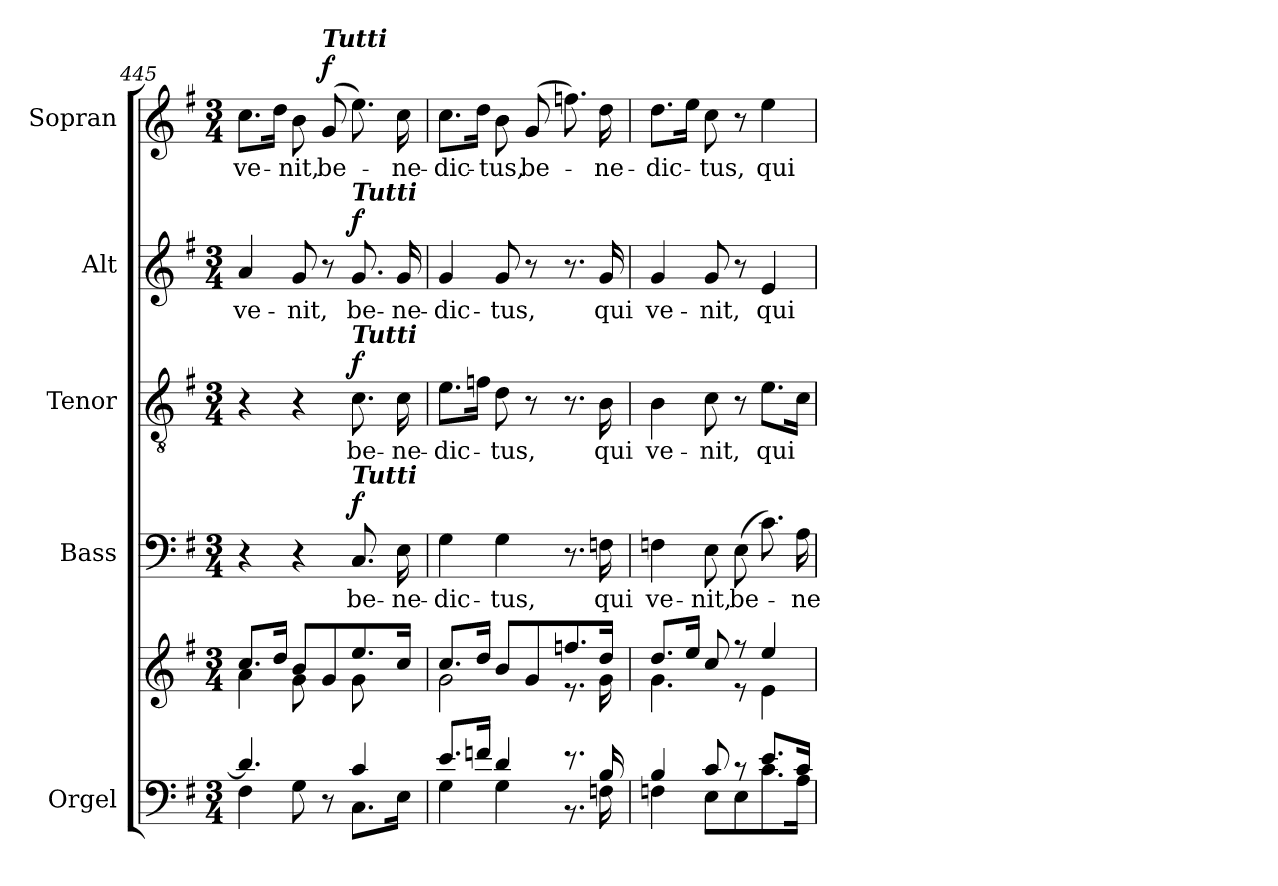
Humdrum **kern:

**kern	**kern	**kern	**text	**dynam	**kern	**text	**dynam	**kern	**text	**dynam	**kern	**text	**dynam
*part5	*part5	*part4	*part4	*part4	*part3	*part3	*part3	*part2	*part2	*part2	*part1	*part1	*part1
*staff6	*staff5	*staff4	*staff4	*staff4	*staff3	*staff3	*staff3	*staff2	*staff2	*staff2	*staff1	*staff1	*staff1
*I"Orgel	*	*I"Bass	*	*	*I"Tenor	*	*	*I"Alt	*	*	*I"Sopran	*	*
*I'Org.	*	*I'B.	*	*	*I'T.	*	*	*I'A.	*	*	*I'S.	*	*
*clefF4	*clefG2	*clefF4	*	*	*clefGv2	*	*	*clefG2	*	*	*clefG2	*	*
*k[f#]	*k[f#]	*k[f#]	*	*	*k[f#]	*	*	*k[f#]	*	*	*k[f#]	*	*
*G:	*G:	*G:	*	*	*G:	*	*	*G:	*	*	*G:	*	*
*M3/4	*M3/4	*M3/4	*	*	*M3/4	*	*	*M3/4	*	*	*M3/4	*	*
=445	=445	=445	=445	=445	=445	=445	=445	=445	=445	=445	=445	=445	=445
*^	*^	*	*	*	*	*	*	*	*	*	*	*	*
!	!	!	!	!	!	!	!	!	!	!	!LO:LY:b	!	!	!LO:LY:b	!
4.d/]	4F#\	8.cc/L	4a\	4r	.	.	4r	.	.	4a/	ve-	.	8.cc\L	ve-	.
.	.	16dd/Jk	.	.	.	.	.	.	.	.	.	.	16dd\Jk	.	.
!	!	!	!	!	!	!	!	!	!	!	!LO:LY:b	!	!	!LO:LY:b	!
.	8G\	8b/L	8g\	4r	.	.	4r	.	.	8g/	-nit,	.	8b\	-nit,	.
!	!	!	!	!	!	!	!	!	!	!	!	!	!LO:TX:a:Bi:t=Tutti	!	!
!	!	!	!	!	!	!	!	!	!	!	!	!	!	!LO:LY:b	!LO:DY:a
8ryy	8r	8g/	8ryy	.	.	.	.	.	.	8r	.	.	(8g/	be-	f
!	!	!	!	!	!	!	!	!	!	!LO:TX:a:Bi:t=Tutti	!	!	!	!	!
!	!	!	!	!	!	!	!LO:TX:a:Bi:t=Tutti	!	!	!	!	!	!	!	!
!	!	!	!	!LO:TX:a:Bi:t=Tutti	!	!	!	!	!	!	!	!	!	!	!
!	!	!	!	!	!LO:LY:b	!LO:DY:a	!	!LO:LY:b	!LO:DY:a	!	!LO:LY:b	!LO:DY:a	!	!	!
4c/	8.C\L	8.ee/	8g\	8.C/	be-	f	8.c\	be-	f	8.g/	be-	f	8.ee\)	.	.
.	.	.	8ryy	.	.	.	.	.	.	.	.	.	.	.	.
!	!	!	!	!	!LO:LY:b	!	!	!LO:LY:b	!	!	!LO:LY:b	!	!	!LO:LY:b	!
.	16E\Jk	16cc/Jk	.	16E\	-ne-	.	16c\	-ne-	.	16g/	-ne-	.	16cc\	-ne-	.
=446	=446	=446	=446	=446	=446	=446	=446	=446	=446	=446	=446	=446	=446	=446	=446
!	!	!	!	!	!LO:LY:b	!	!	!LO:LY:b	!	!	!LO:LY:b	!	!	!LO:LY:b	!
8.e/L	4G\	8.cc/L	2g\	4G\	-dic-	.	8.e\L	-dic-	.	4g/	-dic-	.	8.cc\L	-dic-	.
16fn/Jk	.	16dd/Jk	.	.	.	.	16fn\Jk	.	.	.	.	.	16dd\Jk	.	.
!	!	!	!	!	!LO:LY:b	!	!	!LO:LY:b	!	!	!LO:LY:b	!	!	!LO:LY:b	!
4d/	4G\	8b/L	.	4G\	-tus,	.	8d\	-tus,	.	8g/	-tus,	.	8b\	-tus,	.
!	!	!	!	!	!	!	!	!	!	!	!	!	!	!LO:LY:b	!
.	.	8g/	.	.	.	.	8r	.	.	8r	.	.	(>8g/	be-	.
8.r	8.r	8.ffn/	8.r	8.r	.	.	8.r	.	.	8.r	.	.	8.ffn\)	.	.
!	!	!	!	!	!LO:LY:b	!	!	!LO:LY:b	!	!	!LO:LY:b	!	!	!LO:LY:b	!
16B/	16Fn\	16dd/Jk	16g\	16Fn\	qui	.	16B\	qui	.	16g/	qui	.	16dd\	-ne-	.
=447	=447	=447	=447	=447	=447	=447	=447	=447	=447	=447	=447	=447	=447	=447	=447
!	!	!	!	!	!LO:LY:b	!	!	!LO:LY:b	!	!	!LO:LY:b	!	!	!LO:LY:b	!
4B/	4Fn\	8.dd/L	4.g\	4Fn\	ve-	.	4B\	ve-	.	4g/	ve-	.	8.dd\L	-dic-	.
.	.	16ee/Jk	.	.	.	.	.	.	.	.	.	.	16ee\Jk	.	.
!	!	!	!	!	!LO:LY:b	!	!	!LO:LY:b	!	!	!LO:LY:b	!	!	!LO:LY:b	!
8c/	8E\L	8cc/	.	8E\	-nit,	.	8c\	-nit,	.	8g/	-nit,	.	8cc\	-tus,	.
!	!	!	!	!	!LO:LY:b	!	!	!	!	!	!	!	!	!	!
8rc	8E\	8r	8r	(>8E\	be-	.	8r	.	.	8r	.	.	8r	.	.
!	!	!	!	!	!	!	!	!LO:LY:b	!	!	!LO:LY:b	!	!	!LO:LY:b	!
8.e/L	8.c\	4ee/	4e\	8.c\)	.	.	8.e\L	qui	.	4e/	qui	.	4ee\	qui	.
!	!	!	!	!	!LO:LY:b	!	!	!	!	!	!	!	!	!	!
16c/Jk	16A\Jk	.	.	16A\	-ne-	.	16c\Jk	.	.	.	.	.	.	.	.
*v	*v	*	*	*	*	*	*	*	*	*	*	*	*	*	*
*	*v	*v	*	*	*	*	*	*	*	*	*	*	*	*
=	=	=	=	=	=	=	=	=	=	=	=	=	=
*-	*-	*-	*-	*-	*-	*-	*-	*-	*-	*-	*-	*-	*-
